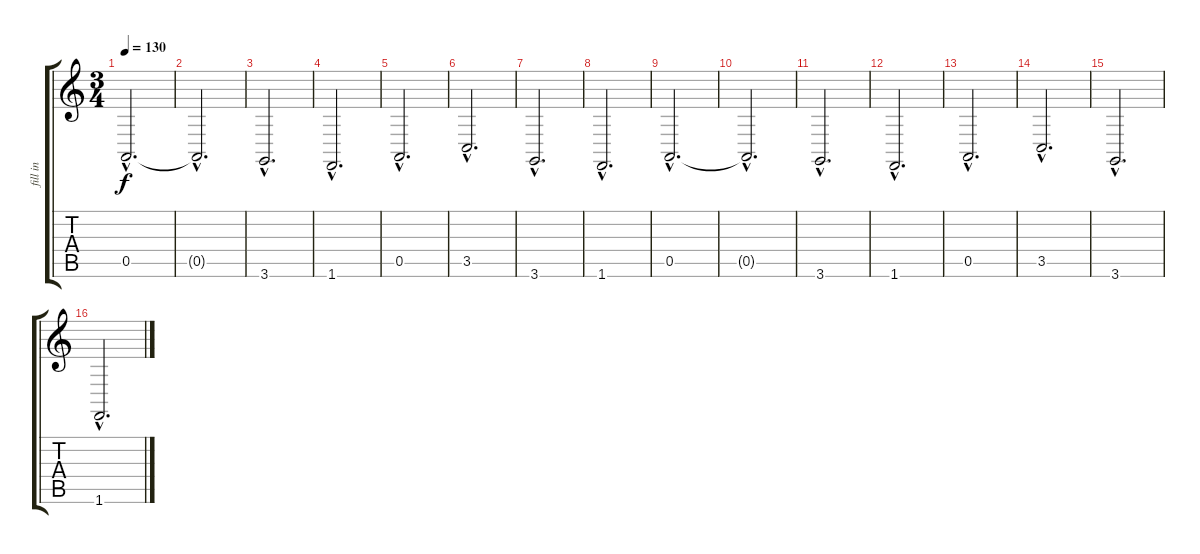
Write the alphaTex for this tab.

\track ("fill in" "fill in") {instrument cello}
\staff {score tabs}
\tuning (E4 B3 G3 D3 A2 E2) {hide}
\ts (3 4)
\tempo 130
\clef g2
\ks c
0.5{hac}.2{d dy f} |
0.5{hac t}.2{d} |
3.6{hac}.2{d} |
1.6{hac}.2{d} |
0.5{hac}.2{d} |
3.5{hac}.2{d} |
3.6{hac}.2{d} |
1.6{hac}.2{d} |
0.5{hac}.2{d} |
0.5{hac t}.2{d} |
3.6{hac}.2{d} |
1.6{hac}.2{d} |
0.5{hac}.2{d} |
3.5{hac}.2{d} |
3.6{hac}.2{d} |
1.6{hac}.2{d}
